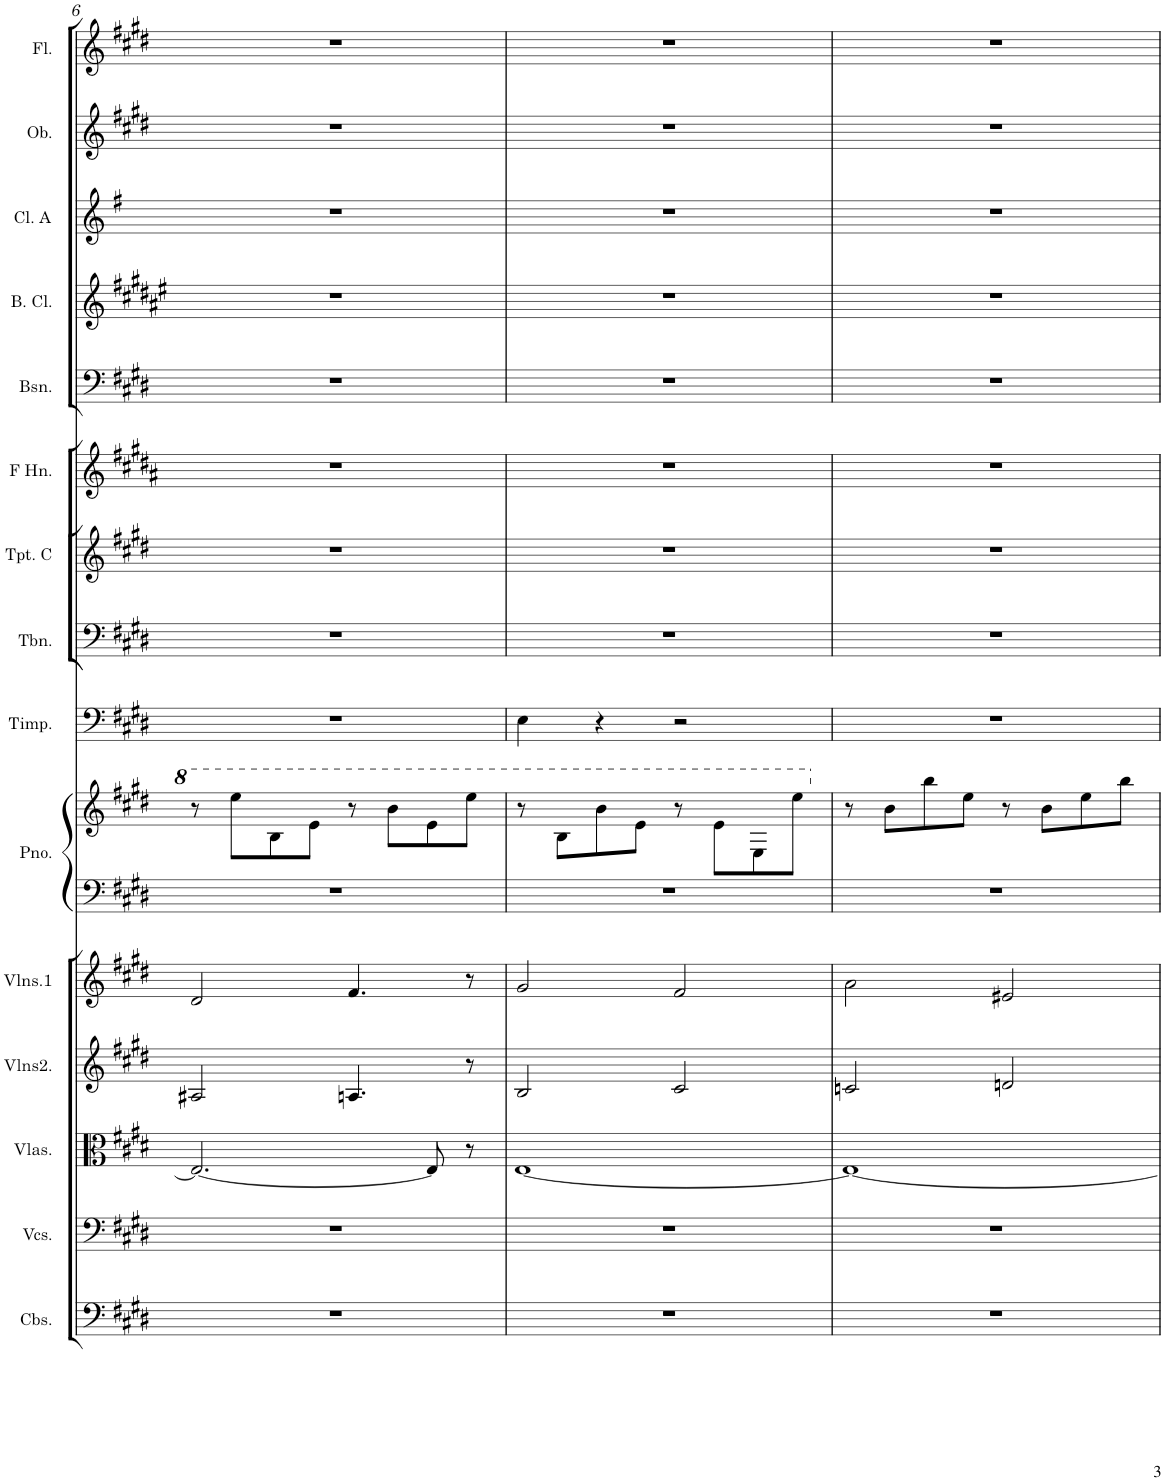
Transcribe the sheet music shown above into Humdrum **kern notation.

**kern	**kern	**kern	**kern	**kern	**kern	**kern	**kern	**kern	**kern	**kern	**kern	**kern	**kern	**kern	**kern
*part15	*part14	*part13	*part12	*part11	*part10	*part10	*part9	*part8	*part7	*part6	*part5	*part4	*part3	*part2	*part1
*staff16	*staff15	*staff14	*staff13	*staff12	*staff11	*staff10	*staff9	*staff8	*staff7	*staff6	*staff5	*staff4	*staff3	*staff2	*staff1
*I"Contrabass Section	*I"Violoncello Section	*I"Viola Section	*I"Violin Section2	*I"Violin Section1	*I"Grand Piano	*	*I"Timpani	*I"Trombone	*I"Trumpet C	*I"French Horn	*I"Bassoon	*I"Bass Clarinet	*I"Clarinet A	*I"Oboe	*I"Flute
*I'Cbs.	*I'Vcs.	*I'Vlas.	*I'Vlns2.	*I'Vlns.1	*I'Pno.	*	*I'Timp.	*I'Tbn.	*I'Tpt. C	*I'F Hn.	*I'Bsn.	*I'B. Cl.	*I'Cl. A	*I'Ob.	*I'Fl.
!!LO:PB:g=z
*clefF4	*clefF4	*clefC3	*clefG2	*clefG2	*clefF4	*clefG2	*clefF4	*clefF4	*clefG2	*clefG2	*clefF4	*clefG2	*clefG2	*clefG2	*clefG2
*Trd7c12	*	*	*	*	*	*	*	*	*Trd1c2	*Trd4c7	*	*Trd8c14	*Trd1c2	*	*
*k[f#c#g#d#]	*k[f#c#g#d#]	*k[f#c#g#d#]	*k[f#c#g#d#]	*k[f#c#g#d#]	*k[f#c#g#d#]	*k[f#c#g#d#]	*k[f#c#g#d#]	*k[f#c#g#d#]	*k[f#c#g#d#]	*k[f#c#g#d#a#]	*k[f#c#g#d#]	*k[f#c#g#d#a#e#]	*k[f#]	*k[f#c#g#d#]	*k[f#c#g#d#]
*E:	*E:	*E:	*E:	*E:	*E:	*E:	*E:	*E:	*	*	*E:	*	*	*E:	*E:
*M4/4	*M4/4	*M4/4	*M4/4	*M4/4	*M4/4	*M4/4	*M4/4	*M4/4	*M4/4	*M4/4	*M4/4	*M4/4	*M4/4	*M4/4	*M4/4
=6	=6	=6	=6	=6	=6	=6	=6	=6	=6	=6	=6	=6	=6	=6	=6
1r	1r	2.E/_	2A#X/	2d#/	1r	8r	1r	1r	1r	1r	1r	1r	1r	1r	1r
.	.	.	.	.	.	8eee\L	.	.	.	.	.	.	.	.	.
.	.	.	.	.	.	8b\	.	.	.	.	.	.	.	.	.
.	.	.	.	.	.	8ee\J	.	.	.	.	.	.	.	.	.
.	.	.	4.An/	4.f#/	.	8r	.	.	.	.	.	.	.	.	.
.	.	.	.	.	.	8bb\L	.	.	.	.	.	.	.	.	.
.	.	8E/]	.	.	.	8ee\	.	.	.	.	.	.	.	.	.
.	.	8r	8r	8r	.	8eee\J	.	.	.	.	.	.	.	.	.
=7	=7	=7	=7	=7	=7	=7	=7	=7	=7	=7	=7	=7	=7	=7	=7
1r	1r	[1E	2B/	2g#/	1r	8r	4E\	1r	1r	1r	1r	1r	1r	1r	1r
.	.	.	.	.	.	8b\L	.	.	.	.	.	.	.	.	.
.	.	.	.	.	.	8bb\	4r	.	.	.	.	.	.	.	.
.	.	.	.	.	.	8ee\J	.	.	.	.	.	.	.	.	.
.	.	.	2c#/	2f#/	.	8r	2r	.	.	.	.	.	.	.	.
.	.	.	.	.	.	8ee\L	.	.	.	.	.	.	.	.	.
.	.	.	.	.	.	8e\	.	.	.	.	.	.	.	.	.
.	.	.	.	.	.	8eee\J	.	.	.	.	.	.	.	.	.
=8	=8	=8	=8	=8	=8	=8	=8	=8	=8	=8	=8	=8	=8	=8	=8
1r	1r	1E_	2cn/	2a\	1r	8r	1r	1r	1r	1r	1r	1r	1r	1r	1r
.	.	.	.	.	.	8b\L	.	.	.	.	.	.	.	.	.
.	.	.	.	.	.	8bb\	.	.	.	.	.	.	.	.	.
.	.	.	.	.	.	8ee\J	.	.	.	.	.	.	.	.	.
.	.	.	2dn/	2e#X/	.	8r	.	.	.	.	.	.	.	.	.
.	.	.	.	.	.	8b\L	.	.	.	.	.	.	.	.	.
.	.	.	.	.	.	8ee\	.	.	.	.	.	.	.	.	.
.	.	.	.	.	.	8bb\J	.	.	.	.	.	.	.	.	.
=	=	=	=	=	=	=	=	=	=	=	=	=	=	=	=
*-	*-	*-	*-	*-	*-	*-	*-	*-	*-	*-	*-	*-	*-	*-	*-
